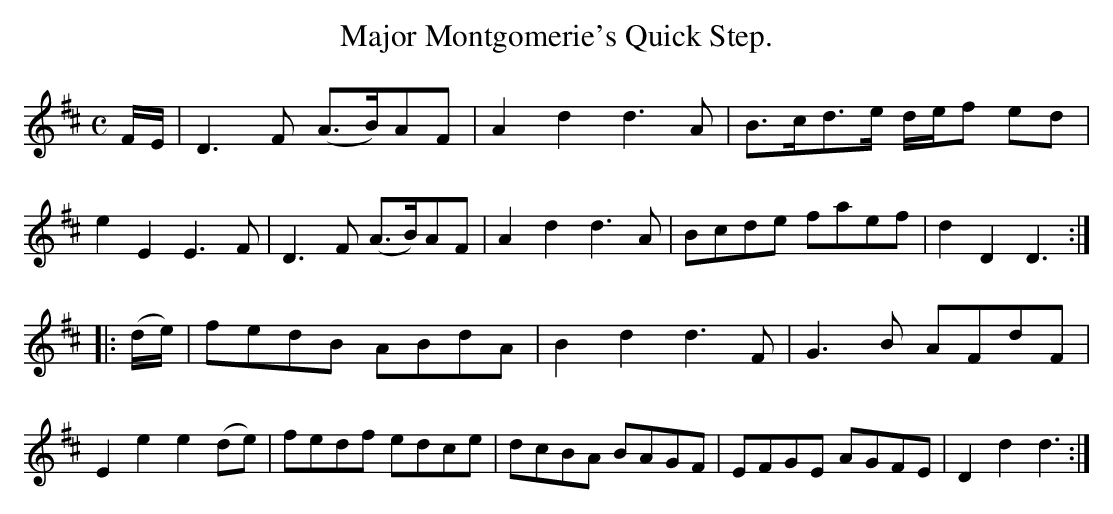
X:1
T:Major Montgomerie's Quick Step.
M:C
L:1/8
K:D
F/E/ |D3F (A>B)AF|A2d2 d3 A|B>cd>e d/e/f ed|e2E2 E3  F |\
D3F (A>B)AF|A2d2 d3 A|Bcde   faef    |d2D2 D3   :|
|:(d/e/)|fedB ABdA  |B2d2 d3 F|G3 B   AFdF    |E2e2 e2(de)|\
fedf edce  |dcBA BAGF|EFGE   AGFE    |D2d2 d3   :|
